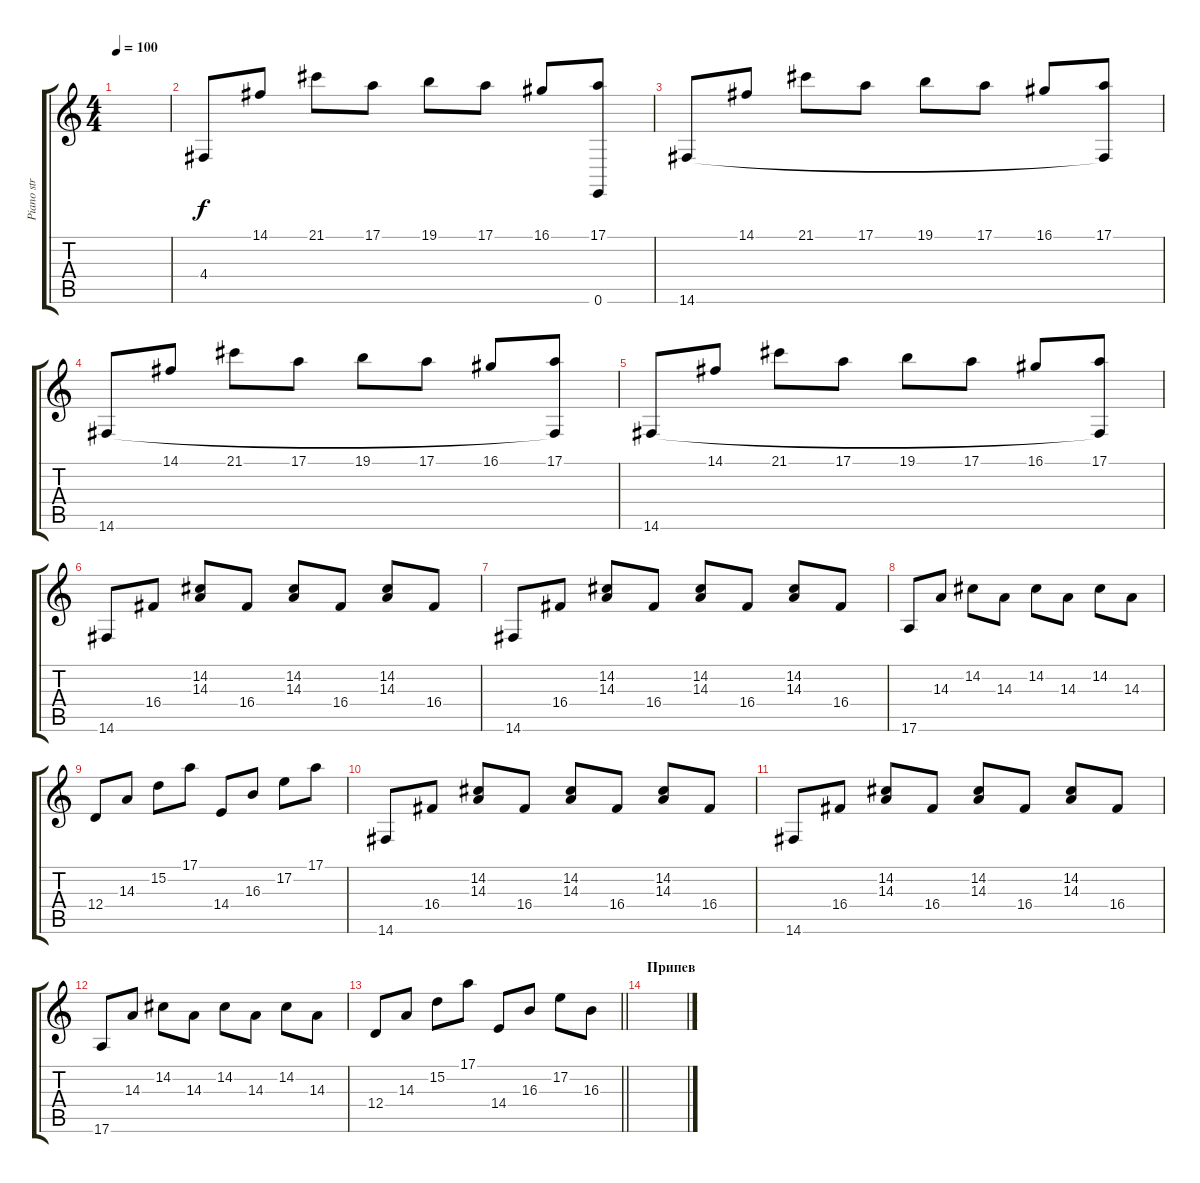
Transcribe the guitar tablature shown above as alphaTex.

\track ("Piano str" "Piano str") {instrument stringensemble1}
\staff {score tabs}
\tuning (E4 B3 G3 D3 A2 E2) {hide}
\ts (4 4)
\tempo 100
\clef g2
\ks aminor
|
4.4.8 14.1.8 21.1.8 17.1.8 19.1.8 17.1.8 16.1.8 (17.1 0.6).8 |
14.6.8 14.1.8 21.1.8 17.1.8 19.1.8 17.1.8 16.1.8 (17.1 14.6{t}).8 |
14.6.8 14.1.8 21.1.8 17.1.8 19.1.8 17.1.8 16.1.8 (17.1 14.6{t}).8 |
14.6.8 14.1.8 21.1.8 17.1.8 19.1.8 17.1.8 16.1.8 (17.1 14.6{t}).8 |
14.6.8 16.4.8 (14.2 14.3).8 16.4.8 (14.2 14.3).8 16.4.8 (14.2 14.3).8 16.4.8 |
14.6.8 16.4.8 (14.2 14.3).8 16.4.8 (14.2 14.3).8 16.4.8 (14.2 14.3).8 16.4.8 |
17.6.8 14.3.8 14.2.8 14.3.8 14.2.8 14.3.8 14.2.8 14.3.8 |
12.4.8 14.3.8 15.2.8 17.1.8 14.4.8 16.3.8 17.2.8 17.1.8 |
14.6.8 16.4.8 (14.2 14.3).8 16.4.8 (14.2 14.3).8 16.4.8 (14.2 14.3).8 16.4.8 |
14.6.8 16.4.8 (14.2 14.3).8 16.4.8 (14.2 14.3).8 16.4.8 (14.2 14.3).8 16.4.8 |
17.6.8 14.3.8 14.2.8 14.3.8 14.2.8 14.3.8 14.2.8 14.3.8 |
\barLineRight lightlight
12.4.8 14.3.8 15.2.8 17.1.8 14.4.8 16.3.8 17.2.8 16.3.8 |
\section ("" "Припев")
